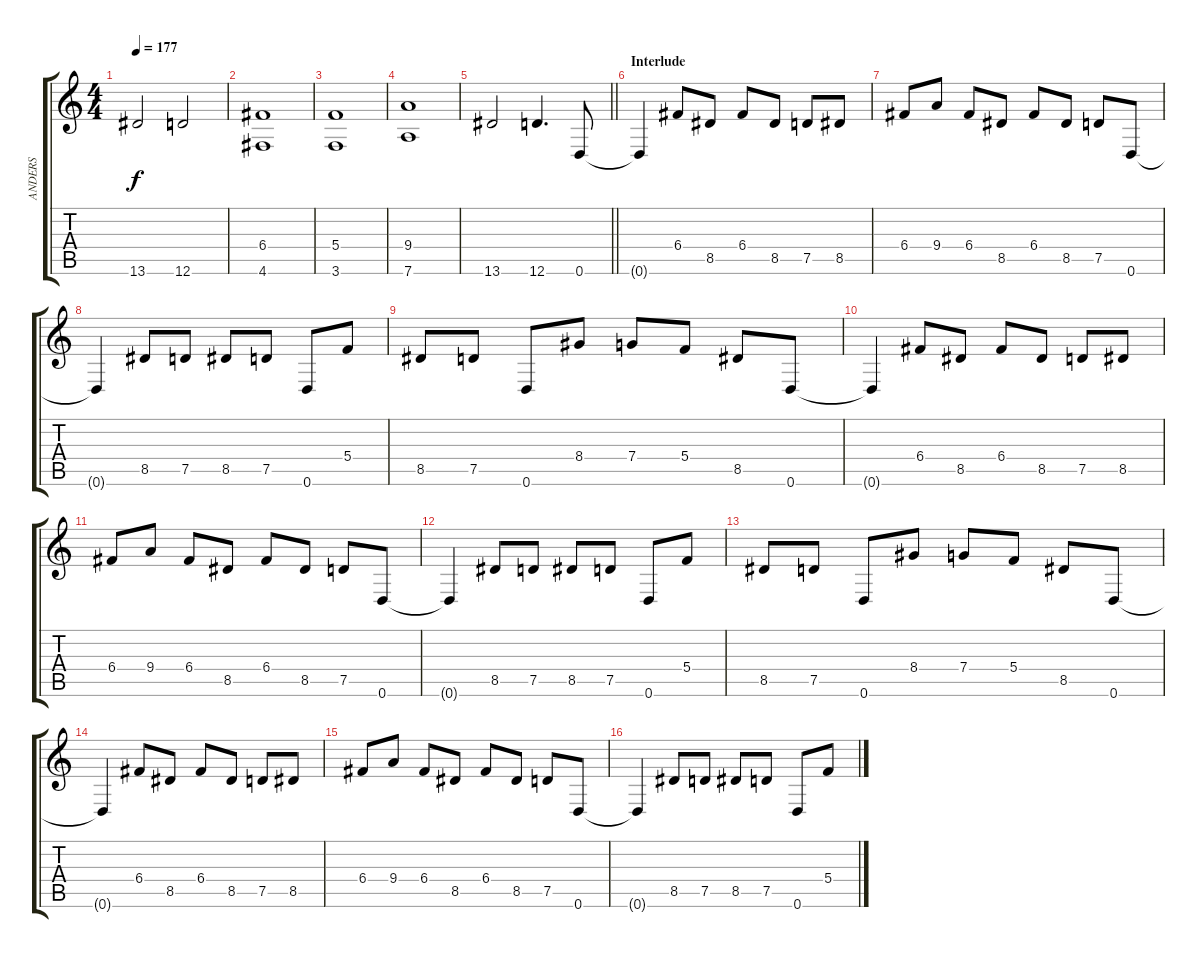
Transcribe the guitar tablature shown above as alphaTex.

\track ("ANDERS" "ANDERS") {instrument distortionguitar}
\staff {score tabs}
\tuning (D4 A3 F3 C3 G2 D2) {hide}
\ts (4 4)
\tempo 177
\clef g2
\ks c
13.6.2{dy f} 12.6.2 |
(6.4 4.6).1 |
(5.4 3.6).1 |
(9.4 7.6).1 |
\barLineRight lightlight
13.6.2 12.6.4{d} 0.6.8 |
\section ("" "Interlude")
0.6{t}.4 6.4.8 8.5.8 6.4.8 8.5.8 7.5.8 8.5.8 |
6.4.8 9.4.8 6.4.8 8.5.8 6.4.8 8.5.8 7.5.8 0.6.8 |
0.6{t}.4 8.5.8 7.5.8 8.5.8 7.5.8 0.6.8 5.4.8 |
8.5.8 7.5.8 0.6.8 8.4.8 7.4.8 5.4.8 8.5.8 0.6.8 |
0.6{t}.4 6.4.8 8.5.8 6.4.8 8.5.8 7.5.8 8.5.8 |
6.4.8 9.4.8 6.4.8 8.5.8 6.4.8 8.5.8 7.5.8 0.6.8 |
0.6{t}.4 8.5.8 7.5.8 8.5.8 7.5.8 0.6.8 5.4.8 |
8.5.8 7.5.8 0.6.8 8.4.8 7.4.8 5.4.8 8.5.8 0.6.8 |
0.6{t}.4 6.4.8 8.5.8 6.4.8 8.5.8 7.5.8 8.5.8 |
6.4.8 9.4.8 6.4.8 8.5.8 6.4.8 8.5.8 7.5.8 0.6.8 |
0.6{t}.4 8.5.8 7.5.8 8.5.8 7.5.8 0.6.8 5.4.8
